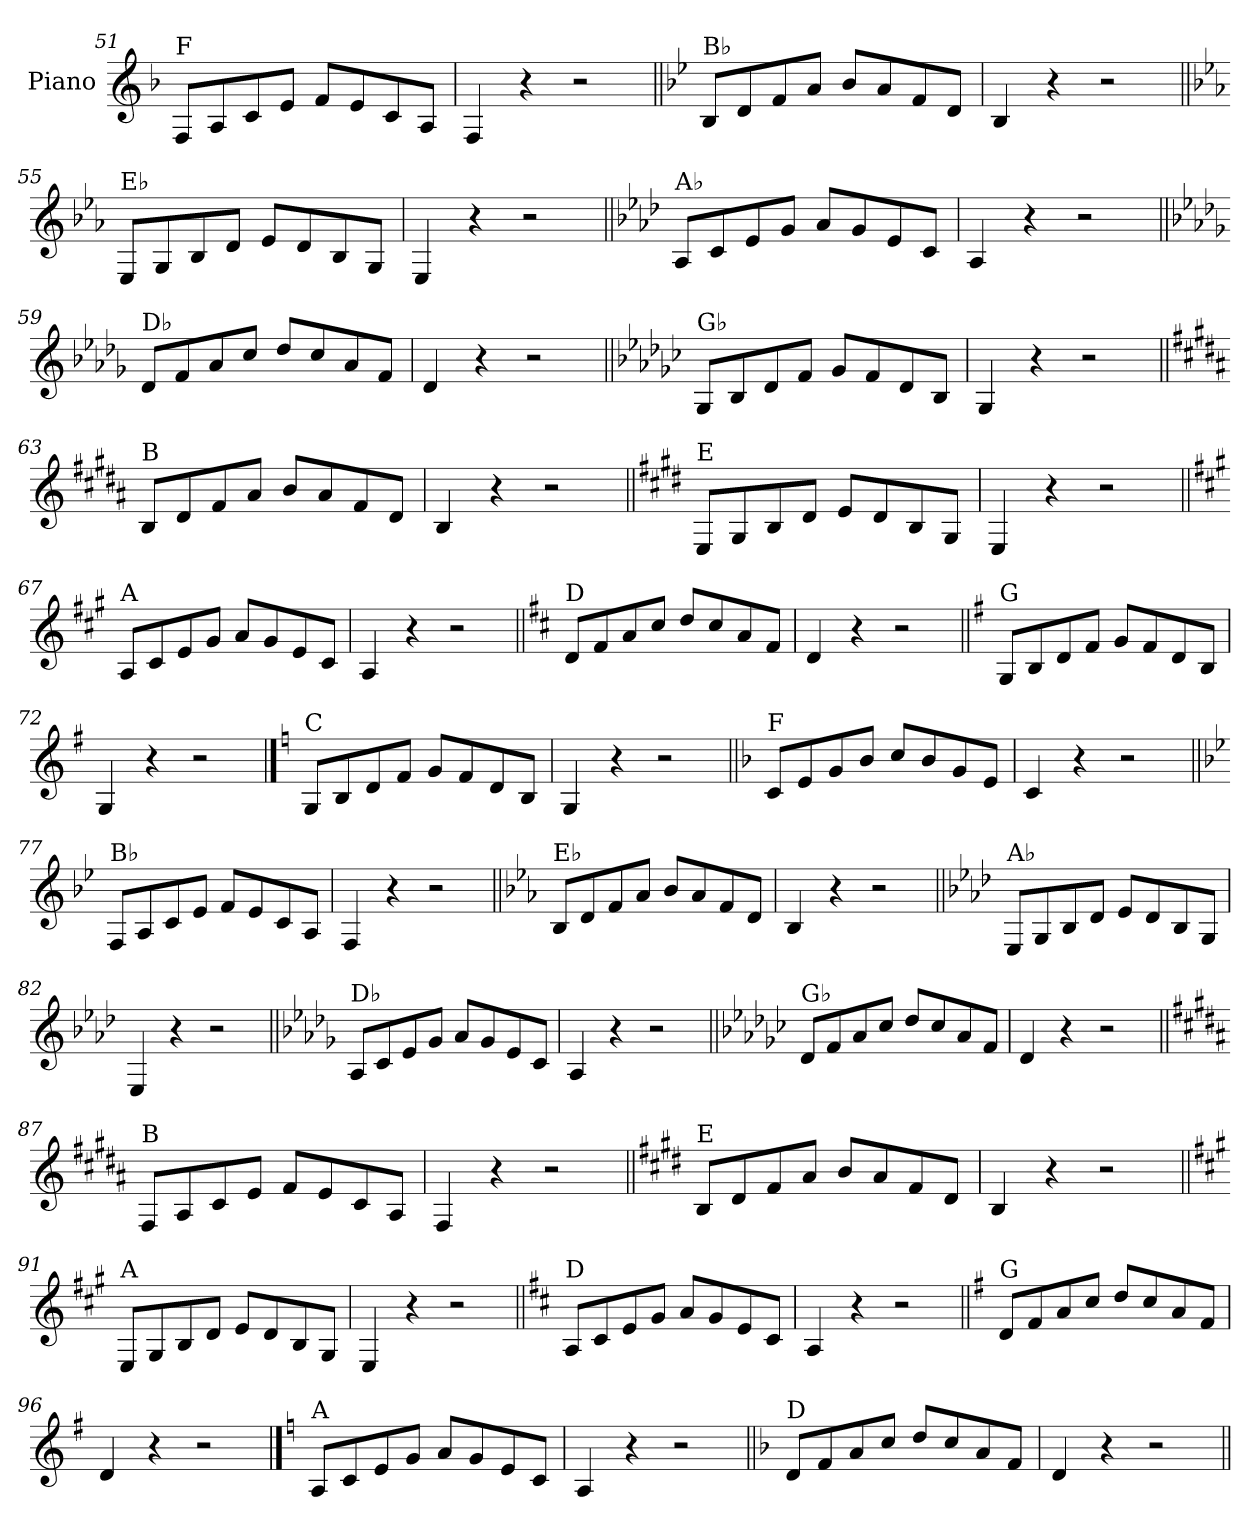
**kern
*part1
*staff1
*I"Piano
*I'Pno.
*clefG2
*k[b-]
=51
!LO:TX:a:t=F
8F/L
8A/
8c/
8e/J
8f/L
8e/
8c/
8A/J
=52
4F/
4r
2r
=53||
*k[b-e-]
!LO:TX:a:t=B♭
8B-/L
8d/
8f/
8a/J
8b-/L
8a/
8f/
8d/J
=54
4B-/
4r
2r
!!LO:LB:g=z
=55||
*k[b-e-a-]
!LO:TX:a:t=E♭
8E-/L
8G/
8B-/
8d/J
8e-/L
8d/
8B-/
8G/J
=56
4E-/
4r
2r
=57||
*k[b-e-a-d-]
!LO:TX:a:t=A♭
8A-/L
8c/
8e-/
8g/J
8a-/L
8g/
8e-/
8c/J
=58
4A-/
4r
2r
=59||
*k[b-e-a-d-g-]
!LO:TX:a:t=D♭
8d-/L
8f/
8a-/
8cc/J
8dd-/L
8cc/
8a-/
8f/J
=60
4d-/
4r
2r
!!LO:LB:g=z
=61||
*k[b-e-a-d-g-c-]
!LO:TX:a:t=G♭
8G-/L
8B-/
8d-/
8f/J
8g-/L
8f/
8d-/
8B-/J
=62
4G-/
4r
2r
=63||
*k[f#c#g#d#a#]
!LO:TX:a:t=B
8B/L
8d#/
8f#/
8a#/J
8b/L
8a#/
8f#/
8d#/J
=64
4B/
4r
2r
=65||
*k[f#c#g#d#]
!LO:TX:a:t=E
8E/L
8G#/
8B/
8d#/J
8e/L
8d#/
8B/
8G#/J
=66
4E/
4r
2r
!!LO:LB:g=z
=67||
*k[f#c#g#]
!LO:TX:a:t=A
8A/L
8c#/
8e/
8g#/J
8a/L
8g#/
8e/
8c#/J
=68
4A/
4r
2r
=69||
*k[f#c#]
!LO:TX:a:t=D
8d/L
8f#/
8a/
8cc#/J
8dd/L
8cc#/
8a/
8f#/J
=70
4d/
4r
2r
=71||
*k[f#]
!LO:TX:a:t=G
8G/L
8B/
8d/
8f#/J
8g/L
8f#/
8d/
8B/J
=72
4G/
4r
2r
!!LO:LB:g=z
==73
*k[]
!LO:TX:a:t=C
8G/L
8B/
8d/
8f/J
8g/L
8f/
8d/
8B/J
=74
4G/
4r
2r
=75||
*k[b-]
!LO:TX:a:t=F
8c/L
8e/
8g/
8b-/J
8cc/L
8b-/
8g/
8e/J
=76
4c/
4r
2r
=77||
*k[b-e-]
!LO:TX:a:t=B♭
8F/L
8A/
8c/
8e-/J
8f/L
8e-/
8c/
8A/J
=78
4F/
4r
2r
!!LO:LB:g=z
=79||
*k[b-e-a-]
!LO:TX:a:t=E♭
8B-/L
8d/
8f/
8a-/J
8b-/L
8a-/
8f/
8d/J
=80
4B-/
4r
2r
=81||
*k[b-e-a-d-]
!LO:TX:a:t=A♭
8E-/L
8G/
8B-/
8d-/J
8e-/L
8d-/
8B-/
8G/J
=82
4E-/
4r
2r
=83||
*k[b-e-a-d-g-]
!LO:TX:a:t=D♭
8A-/L
8c/
8e-/
8g-/J
8a-/L
8g-/
8e-/
8c/J
=84
4A-/
4r
2r
!!LO:LB:g=z
=85||
*k[b-e-a-d-g-c-]
!LO:TX:a:t=G♭
8d-/L
8f/
8a-/
8cc-/J
8dd-/L
8cc-/
8a-/
8f/J
=86
4d-/
4r
2r
=87||
*k[f#c#g#d#a#]
!LO:TX:a:t=B
8F#/L
8A#/
8c#/
8e/J
8f#/L
8e/
8c#/
8A#/J
=88
4F#/
4r
2r
=89||
*k[f#c#g#d#]
!LO:TX:a:t=E
8B/L
8d#/
8f#/
8a/J
8b/L
8a/
8f#/
8d#/J
=90
4B/
4r
2r
!!LO:LB:g=z
=91||
*k[f#c#g#]
!LO:TX:a:t=A
8E/L
8G#/
8B/
8d/J
8e/L
8d/
8B/
8G#/J
=92
4E/
4r
2r
=93||
*k[f#c#]
!LO:TX:a:t=D
8A/L
8c#/
8e/
8g/J
8a/L
8g/
8e/
8c#/J
=94
4A/
4r
2r
=95||
*k[f#]
!LO:TX:a:t=G
8d/L
8f#/
8a/
8cc/J
8dd/L
8cc/
8a/
8f#/J
=96
4d/
4r
2r
!!LO:PB:g=z
==97
*k[]
!LO:TX:a:t=A
8A/L
8c/
8e/
8g/J
8a/L
8g/
8e/
8c/J
=98
4A/
4r
2r
=99||
*k[b-]
!LO:TX:a:t=D
8d/L
8f/
8a/
8cc/J
8dd/L
8cc/
8a/
8f/J
=100
4d/
4r
2r
=||
*-
